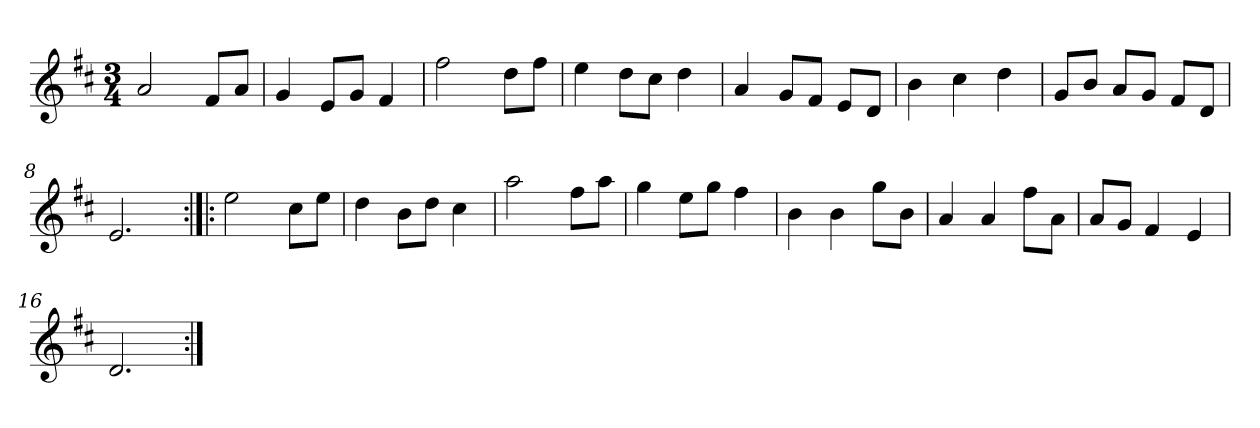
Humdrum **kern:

**kern
*part1
*staff1
*clefG2
*k[f#c#]
*D:
*M3/4
*MM132
=1
2a
8f#/L
8a/J
=2
4g
8e/L
8g/J
4f#
=3
2ff#
8dd\L
8ff#\J
=4
4ee
8dd\L
8cc#\J
4dd
=5
4a
8g/L
8f#/J
8e/L
8d/J
=6
4b
4cc#
4dd
=7
8g/L
8b/J
8a/L
8g/J
8f#/L
8d/J
=8
2.e
=9:|!|:
2ee
8cc#\L
8ee\J
=10
4dd
8b\L
8dd\J
4cc#
=11
2aa
8ff#\L
8aa\J
=12
4gg
8ee\L
8gg\J
4ff#
=13
4b
4b
8gg\L
8b\J
=14
4a
4a
8ff#\L
8a\J
=15
8a/L
8g/J
4f#
4e
=16
2.d
=:|!
*-
